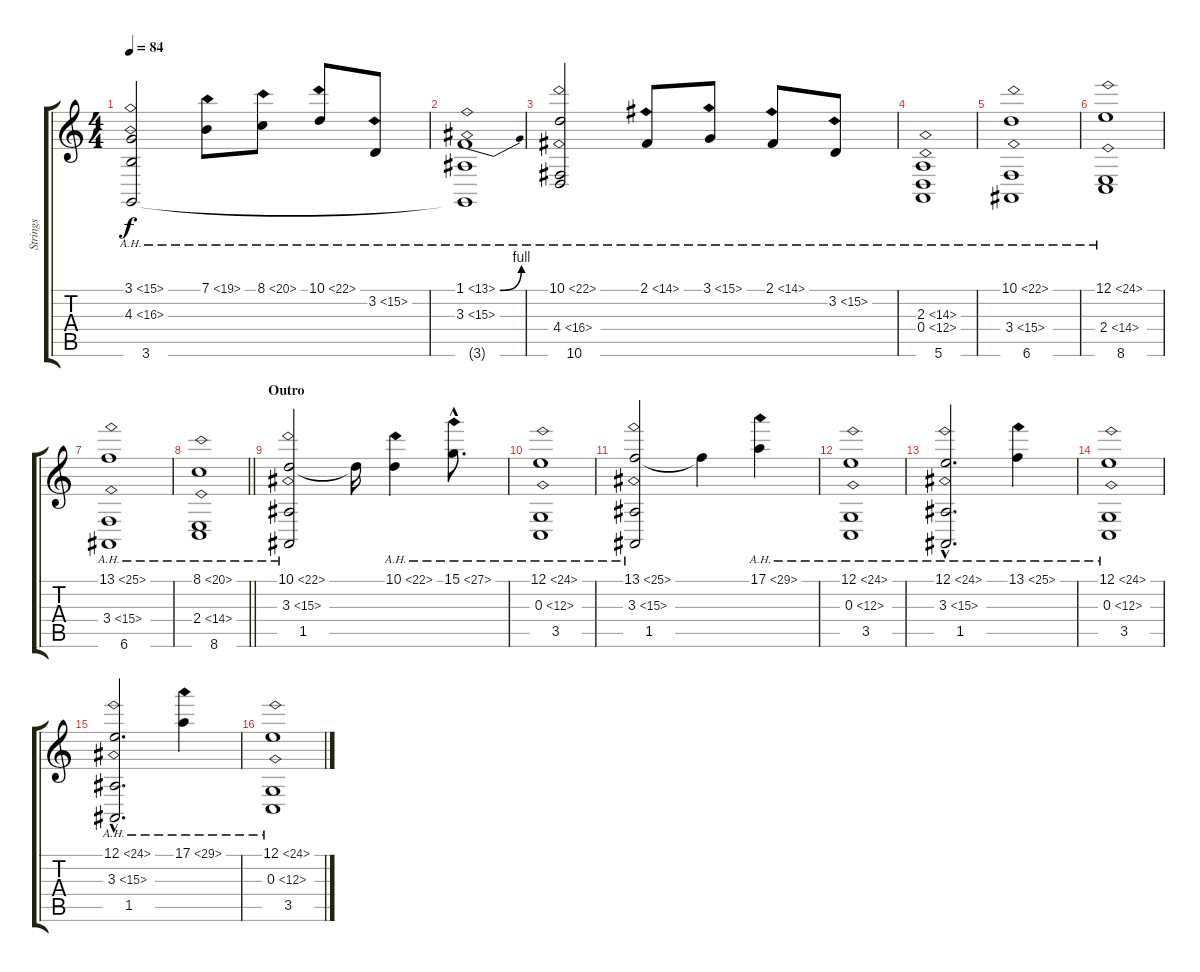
\track ("Strings" "Strings") {instrument stringensemble1}
\staff {score tabs}
\tuning (E4 B3 G3 D3 A2 E2) {hide}
\ts (4 4)
\tempo 84
\clef g2
\ks c
(3.1{ah 12} 4.3{ah 12} 3.6).2{dy f} 7.1{ah 12}.8 8.1{ah 12}.8 10.1{ah 12}.8 3.2{ah 12}.8 |
(1.1{be (bend 0 0 60 4) ah 12} 3.3{ah 12} 3.6{t}).1 |
(10.1{ah 12} 4.4{ah 12} 10.6).2 2.1{ah 12}.8 3.1{ah 12}.8 2.1{ah 12}.8 3.2{ah 12}.8 |
(2.3{ah 12} 0.4{ah 12} 5.6).1 |
(10.1{ah 12} 3.4{ah 12} 6.6).1 |
(12.1{ah 12} 2.4{ah 12} 8.6).1 |
(13.1{ah 12} 3.4{ah 12} 6.6).1 |
\barLineRight lightlight
(8.1{ah 12} 2.4{ah 12} 8.6).1 |
\section ("" "Outro")
(10.1{ah 12} 3.3{ah 12} 1.5).2{volume 6} 10.1{t}.16 10.1{ah 12}.4 15.1{ah 12 hac}.8{d} |
(12.1{ah 12} 0.3{ah 12} 3.5).1 |
(13.1{ah 12} 3.3{ah 12} 1.5).2 13.1{t}.4 17.1{ah 12}.4 |
(12.1{ah 12} 0.3{ah 12} 3.5).1 |
(12.1{ah 12 hac} 3.3{ah 12} 1.5).2{d} 13.1{ah 12}.4 |
(12.1{ah 12} 0.3{ah 12} 3.5).1 |
(12.1{ah 12 hac} 3.3{ah 12} 1.5).2{d volume 0} 17.1{ah 12}.4 |
(12.1{ah 12} 0.3{ah 12} 3.5).1
